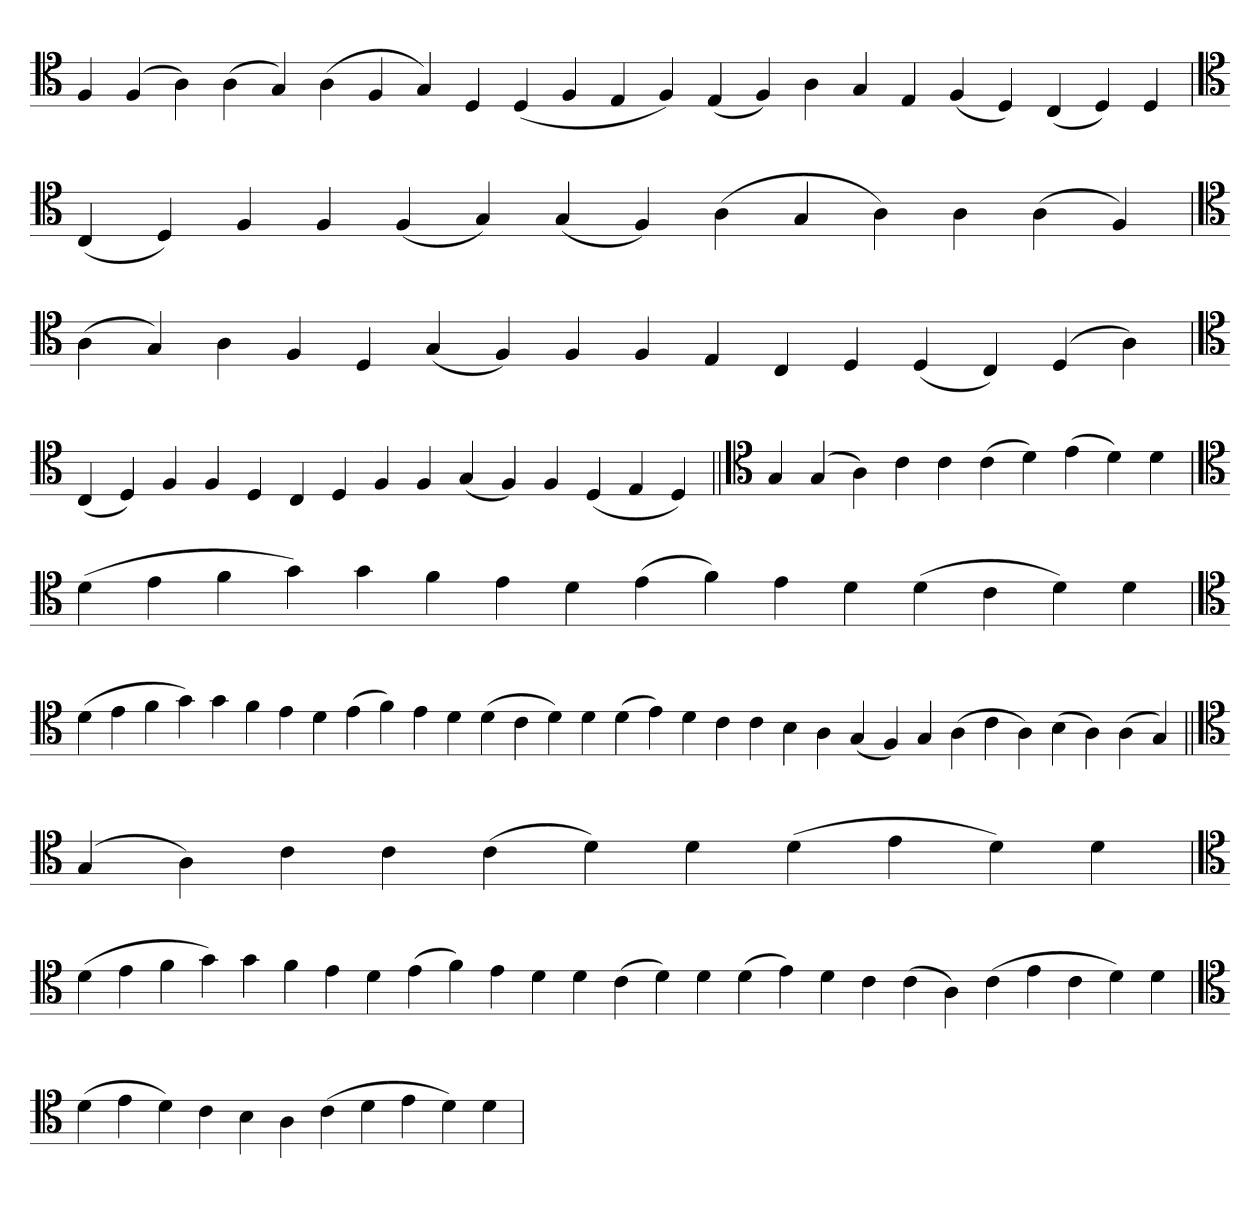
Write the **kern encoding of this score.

**kern
*part1
*staff1
*clefC4
=
4F
(4F
4A)
(4A
4G)
(4A
4F
4G)
4D
(4D
4F
4E
4F)
(4E
4F)
4A
4G
4E
(4F
4D)
(4C
4D)
4D
='
*clefC4
(4C
4D)
4F
4F
(4F
4G)
(4G
4F)
(4A
4G
4A)
4A
(4A
4F)
=`
*clefC4
(4A
4G)
4A
4F
4D
(4G
4F)
4F
4F
4E
4C
4D
(4D
4C)
(4D
4A)
=`
*clefC4
(4C
4D)
4F
4F
4D
4C
4D
4F
4F
(4G
4F)
4F
(4D
4E
4D)
=||
*clefC4
4G
(4G
4A)
4c
4c
(4c
4d)
(4e
4d)
4d
=`
*clefC4
(4d
4e
4f
4g)
4g
4f
4e
4d
(4e
4f)
4e
4d
(4d
4c
4d)
4d
='
*clefC4
(4d
4e
4f
4g)
4g
4f
4e
4d
(4e
4f)
4e
4d
(4d
4c
4d)
4d
(4d
4e)
4d
4c
4c
4B
4A
(4G
4F)
4G
(4A
4c
4A)
(4B
4A)
(4A
4G)
=||
*clefC4
(4G
4A)
4c
4c
(4c
4d)
4d
(4d
4e
4d)
4d
=`
*clefC4
(4d
4e
4f
4g)
4g
4f
4e
4d
(4e
4f)
4e
4d
4d
(4c
4d)
4d
(4d
4e)
4d
4c
(4c
4A)
(4c
4e
4c
4d)
4d
=`
*clefC4
(4d
4e
4d)
4c
4B
4A
(4c
4d
4e
4d)
4d
=`
*-
